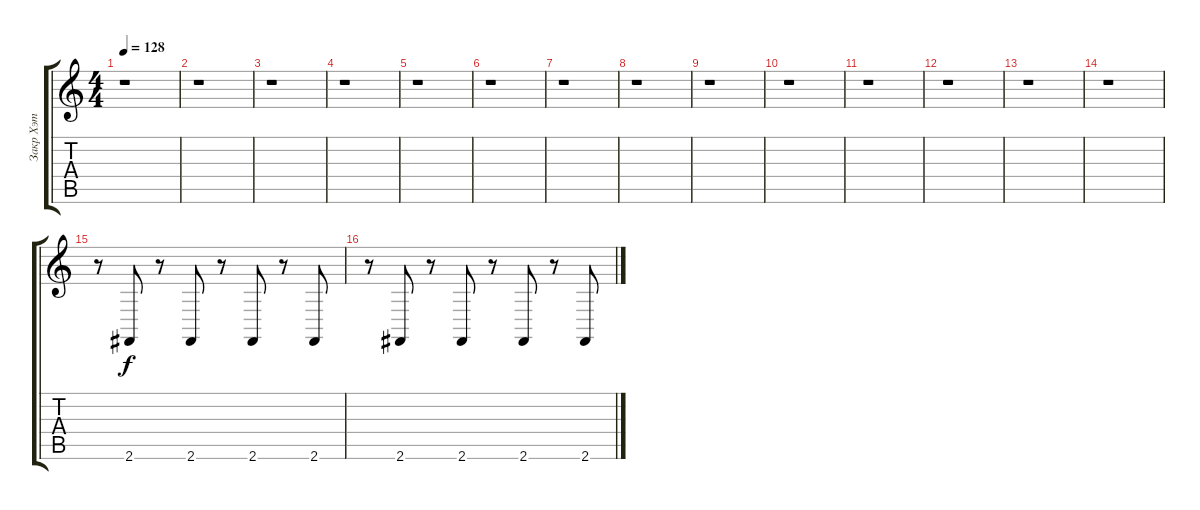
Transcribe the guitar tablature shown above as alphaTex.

\track ("Закр Хэт" "Закр Хэт") {instrument acousticgrandpiano}
\staff {score tabs}
\tuning (E4 B3 G3 D3 A2 E2) {hide}
\ts (4 4)
\tempo 128
\clef g2
\ks c
r.1{dy f} |
r.1 |
r.1 |
r.1 |
r.1 |
r.1 |
r.1 |
r.1 |
r.1 |
r.1 |
r.1 |
r.1 |
r.1 |
r.1 |
r.8 2.6.8 r.8 2.6.8 r.8 2.6.8 r.8 2.6.8 |
r.8 2.6.8 r.8 2.6.8 r.8 2.6.8 r.8 2.6.8
